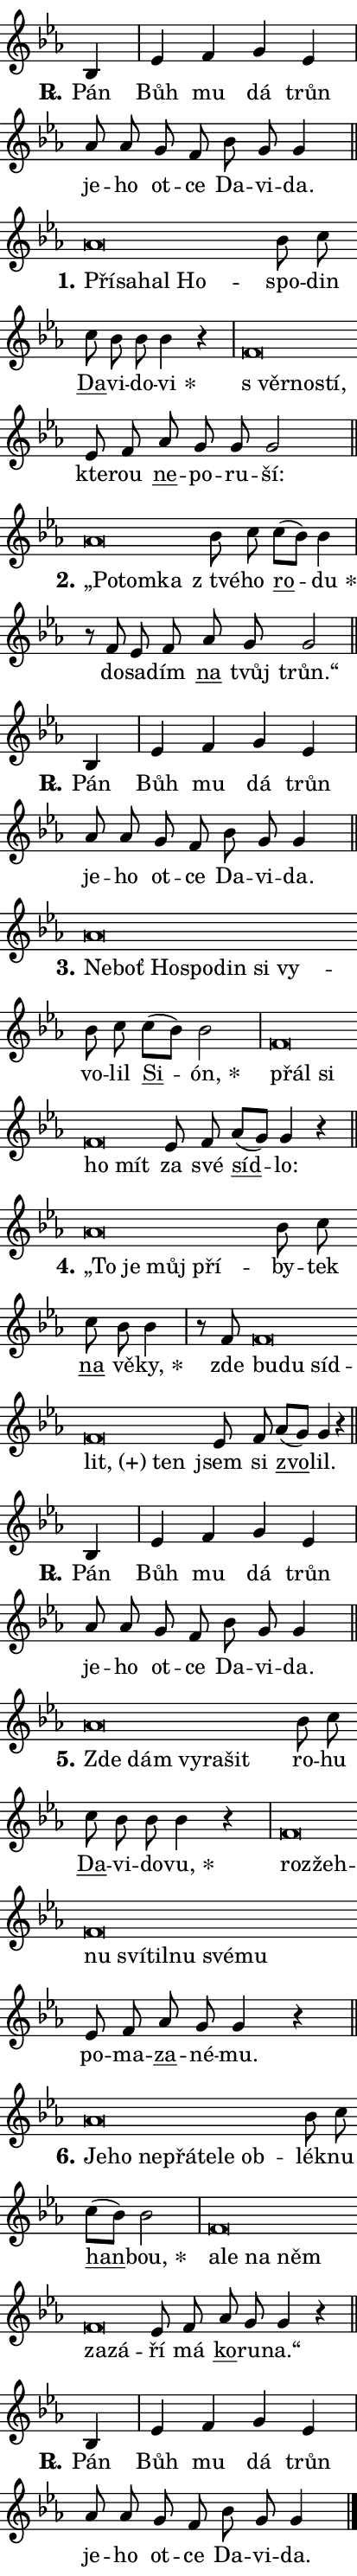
\version "2.22.1"
\header { tagline = "" }
\paper {
  indent = 0\cm
  top-margin = 0\cm
  right-margin = 0\cm
  bottom-margin = 0\cm
  left-margin = 0\cm
  paper-width = 7\cm
  page-breaking = #ly:one-page-breaking
  system-system-spacing.basic-distance = #11
  score-system-spacing.basic-distance = #11
  ragged-last = ##f
}


%% Author: Thomas Morley
%% https://lists.gnu.org/archive/html/lilypond-user/2020-05/msg00002.html
#(define (line-position grob)
"Returns position of @var[grob} in current system:
   @code{'start}, if at first time-step
   @code{'end}, if at last time-step
   @code{'middle} otherwise
"
  (let* ((col (ly:item-get-column grob))
         (ln (ly:grob-object col 'left-neighbor))
         (rn (ly:grob-object col 'right-neighbor))
         (col-to-check-left (if (ly:grob? ln) ln col))
         (col-to-check-right (if (ly:grob? rn) rn col))
         (break-dir-left
           (and
             (ly:grob-property col-to-check-left 'non-musical #f)
             (ly:item-break-dir col-to-check-left)))
         (break-dir-right
           (and
             (ly:grob-property col-to-check-right 'non-musical #f)
             (ly:item-break-dir col-to-check-right))))
        (cond ((eqv? 1 break-dir-left) 'start)
              ((eqv? -1 break-dir-right) 'end)
              (else 'middle))))

#(define (tranparent-at-line-position vctor)
  (lambda (grob)
  "Relying on @code{line-position} select the relevant enry from @var{vctor}.
Used to determine transparency,"
    (case (line-position grob)
      ((end) (not (vector-ref vctor 0)))
      ((middle) (not (vector-ref vctor 1)))
      ((start) (not (vector-ref vctor 2))))))

noteHeadBreakVisibility =
#(define-music-function (break-visibility)(vector?)
"Makes @code{NoteHead}s transparent relying on @var{break-visibility}"
#{
  \override NoteHead.transparent =
    #(tranparent-at-line-position break-visibility)
#})

#(define delete-ledgers-for-transparent-note-heads
  (lambda (grob)
    "Reads whether a @code{NoteHead} is transparent.
If so this @code{NoteHead} is removed from @code{'note-heads} from
@var{grob}, which is supposed to be @code{LedgerLineSpanner}.
As a result ledgers are not printed for this @code{NoteHead}"
    (let* ((nhds-array (ly:grob-object grob 'note-heads))
           (nhds-list
             (if (ly:grob-array? nhds-array)
                 (ly:grob-array->list nhds-array)
                 '()))
           ;; Relies on the transparent-property being done before
           ;; Staff.LedgerLineSpanner.after-line-breaking is executed.
           ;; This is fragile ...
           (to-keep
             (remove
               (lambda (nhd)
                 (ly:grob-property nhd 'transparent #f))
               nhds-list)))
      ;; TODO find a better method to iterate over grob-arrays, similiar
      ;; to filter/remove etc for lists
      ;; For now rebuilt from scratch
      (set! (ly:grob-object grob 'note-heads)  '())
      (for-each
        (lambda (nhd)
          (ly:pointer-group-interface::add-grob grob 'note-heads nhd))
        to-keep))))

hideNotes = {
  \noteHeadBreakVisibility #begin-of-line-visible
}
unHideNotes = {
  \noteHeadBreakVisibility #all-visible
}

% work-around for resetting accidentals
% https://lilypond.org/doc/v2.23/Documentation/notation/displaying-rhythms#unmetered-music
cadenzaMeasure = {
  \cadenzaOff
  \partial 1024 s1024
  \cadenzaOn
}

#(define-markup-command (accent layout props text) (markup?)
  "Underline accented syllable"
  (interpret-markup layout props
    #{\markup \override #'(offset . 4.3) \underline { #text }#}))

responsum = \markup \concat {
  "R" \hspace #-1.05 \path #0.1 #'((moveto 0 0.07) (lineto 0.9 0.8)) \hspace #0.05 "."
}

\layout {
    \context {
        \Staff
        \remove "Time_signature_engraver"
        \override LedgerLineSpanner.after-line-breaking = #delete-ledgers-for-transparent-note-heads
    }
    \context {
        \Voice {
            \override NoteHead.output-attributes = #'((class . "notehead"))
            \override Hairpin.height = #0.55
        }
    }
    \context {
        \Lyrics {
            \override StanzaNumber.output-attributes = #'((class . "stanzanumber"))
            \override LyricSpace.minimum-distance = #0.9
            \override LyricText.font-name = #"TeX Gyre Schola"
            \override LyricText.font-size = 1
            \override StanzaNumber.font-name = #"TeX Gyre Schola Bold"
            \override StanzaNumber.font-size = 1
        }
    }
}

% magnetic-lyrics.ily
%
%   written by
%     Jean Abou Samra <jean@abou-samra.fr>
%     Werner Lemberg <wl@gnu.org>
%
%   adapted by
%     Jiri Hon <jiri.hon@gmail.com>
%
% Version 2022-Apr-15

% https://www.mail-archive.com/lilypond-user@gnu.org/msg149350.html

#(define (Left_hyphen_pointer_engraver context)
   "Collect syllable-hyphen-syllable occurrences in lyrics and store
them in properties.  This engraver only looks to the left.  For
example, if the lyrics input is @code{foo -- bar}, it does the
following.

@itemize @bullet
@item
Set the @code{text} property of the @code{LyricHyphen} grob between
@q{foo} and @q{bar} to @code{foo}.

@item
Set the @code{left-hyphen} property of the @code{LyricText} grob with
text @q{foo} to the @code{LyricHyphen} grob between @q{foo} and
@q{bar}.
@end itemize

Use this auxiliary engraver in combination with the
@code{lyric-@/text::@/apply-@/magnetic-@/offset!} hook."
   (let ((hyphen #f)
         (text #f))
     (make-engraver
      (acknowledgers
       ((lyric-syllable-interface engraver grob source-engraver)
        (set! text grob)))
      (end-acknowledgers
       ((lyric-hyphen-interface engraver grob source-engraver)
        ;(when (not (grob::has-interface grob 'lyric-space-interface))
          (set! hyphen grob)));)
      ((stop-translation-timestep engraver)
       (when (and text hyphen)
         (ly:grob-set-object! text 'left-hyphen hyphen))
       (set! text #f)
       (set! hyphen #f)))))

#(define (lyric-text::apply-magnetic-offset! grob)
   "If the space between two syllables is less than the value in
property @code{LyricText@/.details@/.squash-threshold}, move the right
syllable to the left so that it gets concatenated with the left
syllable.

Use this function as a hook for
@code{LyricText@/.after-@/line-@/breaking} if the
@code{Left_@/hyphen_@/pointer_@/engraver} is active."
   (let ((hyphen (ly:grob-object grob 'left-hyphen #f)))
     (when hyphen
       (let ((left-text (ly:spanner-bound hyphen LEFT)))
         (when (grob::has-interface left-text 'lyric-syllable-interface)
           (let* ((common (ly:grob-common-refpoint grob left-text X))
                  (this-x-ext (ly:grob-extent grob common X))
                  (left-x-ext
                   (begin
                     ;; Trigger magnetism for left-text.
                     (ly:grob-property left-text 'after-line-breaking)
                     (ly:grob-extent left-text common X)))
                  ;; `delta` is the gap width between two syllables.
                  (delta (- (interval-start this-x-ext)
                            (interval-end left-x-ext)))
                  (details (ly:grob-property grob 'details))
                  (threshold (assoc-get 'squash-threshold details 0.2)))
             (when (< delta threshold)
               (let* (;; We have to manipulate the input text so that
                      ;; ligatures crossing syllable boundaries are not
                      ;; disabled.  For languages based on the Latin
                      ;; script this is essentially a beautification.
                      ;; However, for non-Western scripts it can be a
                      ;; necessity.
                      (lt (ly:grob-property left-text 'text))
                      (rt (ly:grob-property grob 'text))
                      (is-space (grob::has-interface hyphen 'lyric-space-interface))
                      (space (if is-space " " ""))
                      (space-markup (grob-interpret-markup grob " "))
                      (space-size (interval-length (ly:stencil-extent space-markup X)))
                      (extra-delta (if is-space space-size 0))
                      ;; Append new syllable.
                      (ltrt-space (if (and (string? lt) (string? rt))
                                (string-append lt space rt)
                                (make-concat-markup (list lt space rt))))
                      ;; Right-align `ltrt` to the right side.
                      (ltrt-space-markup (grob-interpret-markup
                               grob
                               (make-translate-markup
                                (cons (interval-length this-x-ext) 0)
                                (make-right-align-markup ltrt-space)))))
                 (begin
                   ;; Don't print `left-text`.
                   (ly:grob-set-property! left-text 'stencil #f)
                   ;; Set text and stencil (which holds all collected
                   ;; syllables so far) and shift it to the left.
                   (ly:grob-set-property! grob 'text ltrt-space)
                   (ly:grob-set-property! grob 'stencil ltrt-space-markup)
                   (ly:grob-translate-axis! grob (- (- delta extra-delta)) X))))))))))


#(define (lyric-hyphen::displace-bounds-first grob)
   ;; Make very sure this callback isn't triggered too early.
   (let ((left (ly:spanner-bound grob LEFT))
         (right (ly:spanner-bound grob RIGHT)))
     (ly:grob-property left 'after-line-breaking)
     (ly:grob-property right 'after-line-breaking)
     (ly:lyric-hyphen::print grob)))

squashThreshold = #0.4

\layout {
  \context {
    \Lyrics
    \consists #Left_hyphen_pointer_engraver
    \override LyricText.after-line-breaking =
      #lyric-text::apply-magnetic-offset!
    \override LyricHyphen.stencil = #lyric-hyphen::displace-bounds-first
    \override LyricText.details.squash-threshold = \squashThreshold
    \override LyricHyphen.minimum-distance = 0
    \override LyricHyphen.minimum-length = \squashThreshold
  }
}

squash = \override LyricText.details.squash-threshold = 9999
unSquash = \override LyricText.details.squash-threshold = \squashThreshold

left = \override LyricText.self-alignment-X = #LEFT
unLeft = \revert LyricText.self-alignment-X

starOffset = #(lambda (grob) 
                (let ((x_offset (ly:self-alignment-interface::aligned-on-x-parent grob)))
                  (if (= x_offset 0) 0 (+ x_offset 1.2))))

star = #(define-music-function (syllable)(string?)
"Append star separator at the end of a syllable"
#{
  \once \override LyricText.X-offset = #starOffset
  \lyricmode { \markup {
    #syllable
    \override #'((font-name . "TeX Gyre Schola Bold")) \hspace #0.2 \lower #0.65 \larger "*"
  } }
#})

starAccent = #(define-music-function (syllable)(string?)
"Append star separator at the end of a syllable and make accent"
#{
  \once \override LyricText.X-offset = #starOffset
  \lyricmode { \markup {
    \accent #syllable
    \override #'((font-name . "TeX Gyre Schola Bold")) \hspace #0.2 \lower #0.65 \larger "*"
  } }
#})

breath = #(define-music-function (syllable)(string?)
"Append breathing indicator at the end of a syllable"
#{
  \lyricmode { \markup { #syllable "+" } }
#})

optionalBreath = #(define-music-function (syllable)(string?)
"Append optional breathing indicator at the end of a syllable"
#{
  \lyricmode { \markup { #syllable "(+)" } }
#})


\score {
    <<
        \new Voice = "melody" { \cadenzaOn \key es \major \relative { bes4 \cadenzaMeasure \bar "|" es f g es \cadenzaMeasure \bar "|" as8 as g f bes g g4 \cadenzaMeasure \bar "||" \break }
\relative { as'\breve*1/16 \hideNotes \breve*1/16 \bar "" \breve*1/16 \breve*1/16 \bar "" \unHideNotes bes8 c \bar "" c bes bes bes4 r \cadenzaMeasure \bar "|" f\breve*1/16 \hideNotes \breve*1/16 \breve*1/16 \bar "" \unHideNotes es8 f \bar "" as g g g2 \cadenzaMeasure \bar "||" \break }
\relative { as'\breve*1/16 \hideNotes \breve*1/16 \breve*1/16 \bar "" \unHideNotes bes8 c \bar "" c[( bes)] bes4 \cadenzaMeasure \bar "|" r8 f es8 f \bar "" as g g2 \cadenzaMeasure \bar "||" \break }
\relative { bes4 \cadenzaMeasure \bar "|" es f g es \cadenzaMeasure \bar "|" as8 as g f bes g g4 \cadenzaMeasure \bar "||" \break }
\relative { as'\breve*1/16 \hideNotes \breve*1/16 \bar "" \breve*1/16 \bar "" \breve*1/16 \bar "" \breve*1/16 \bar "" \breve*1/16 \breve*1/16 \bar "" \unHideNotes bes8 c \bar "" c[( bes)] bes2 \cadenzaMeasure \bar "|" f\breve*1/16 \hideNotes \breve*1/16 \bar "" \breve*1/16 \breve*1/16 \bar "" \unHideNotes es8 f \bar "" as[( g)] g4 r \cadenzaMeasure \bar "||" \break }
\relative { as'\breve*1/16 \hideNotes \breve*1/16 \bar "" \breve*1/16 \breve*1/16 \bar "" \unHideNotes bes8 c \bar "" c bes bes4 \cadenzaMeasure \bar "|" r8 f8 f\breve*1/16 \hideNotes \breve*1/16 \bar "" \breve*1/16 \bar "" \breve*1/16 \breve*1/16 \bar "" \unHideNotes es8 f \bar "" as[( g)] g4 r \cadenzaMeasure \bar "||" \break }
\relative { bes4 \cadenzaMeasure \bar "|" es f g es \cadenzaMeasure \bar "|" as8 as g f bes g g4 \cadenzaMeasure \bar "||" \break }
\relative { as'\breve*1/16 \hideNotes \breve*1/16 \bar "" \breve*1/16 \bar "" \breve*1/16 \breve*1/16 \bar "" \unHideNotes bes8 c \bar "" c bes bes bes4 r \cadenzaMeasure \bar "|" f\breve*1/16 \hideNotes \breve*1/16 \bar "" \breve*1/16 \bar "" \breve*1/16 \bar "" \breve*1/16 \bar "" \breve*1/16 \bar "" \breve*1/16 \breve*1/16 \bar "" \unHideNotes es8 f \bar "" as g g4 r \cadenzaMeasure \bar "||" \break }
\relative { as'\breve*1/16 \hideNotes \breve*1/16 \bar "" \breve*1/16 \bar "" \breve*1/16 \bar "" \breve*1/16 \bar "" \breve*1/16 \breve*1/16 \bar "" \unHideNotes bes8 c \bar "" c[( bes)] bes2 \cadenzaMeasure \bar "|" f\breve*1/16 \hideNotes \breve*1/16 \bar "" \breve*1/16 \bar "" \breve*1/16 \bar "" \breve*1/16 \breve*1/16 \bar "" \unHideNotes es8 f \bar "" as g g4 r \cadenzaMeasure \bar "||" \break }
\relative { bes4 \cadenzaMeasure \bar "|" es f g es \cadenzaMeasure \bar "|" as8 as g f bes g g4 \cadenzaMeasure \bar "||" \break } \bar "|." }
        \new Lyrics \lyricsto "melody" { \lyricmode { \set stanza = \responsum
Pán Bůh mu dá trůn je -- ho ot -- ce Da -- vi -- da.
\set stanza = "1."
\left Pří -- \squash sa -- hal Ho -- \unLeft \unSquash spo -- din \markup \accent Da -- vi -- do -- \star vi \left "s věr" -- \squash no -- stí, \unLeft \unSquash kte -- rou \markup \accent ne -- po -- ru -- ší:
\set stanza = "2."
\left „Po -- \squash tom -- ka \unLeft \unSquash "z tvé" -- ho \markup \accent ro -- \star du do -- sa -- dím \markup \accent na tvůj trůn.“
\set stanza = \responsum
Pán Bůh mu dá trůn je -- ho ot -- ce Da -- vi -- da.
\set stanza = "3."
\left Ne -- \squash boť Ho -- spo -- din si vy -- \unLeft \unSquash vo -- lil \markup \accent Si -- \star ón, \left přál \squash si ho mít \unLeft \unSquash za své \markup \accent síd -- lo:
\set stanza = "4."
\left „To \squash je můj pří -- \unLeft \unSquash by -- tek \markup \accent na vě -- \star ky, zde \left bu -- \squash du síd -- \optionalBreath lit, ten \unLeft \unSquash jsem si \markup \accent zvo -- lil.
\set stanza = \responsum
Pán Bůh mu dá trůn je -- ho ot -- ce Da -- vi -- da.
\set stanza = "5."
\left Zde \squash dám vy -- ra -- šit \unLeft \unSquash ro -- hu \markup \accent Da -- vi -- do -- \star vu, \left roz -- \squash žeh -- nu sví -- til -- nu své -- mu \unLeft \unSquash po -- ma -- \markup \accent za -- né -- mu.
\set stanza = "6."
\left Je -- \squash ho ne -- přá -- te -- le ob -- \unLeft \unSquash lék -- nu \markup \accent han -- \star bou, \left a -- \squash le na něm za -- zá -- \unLeft \unSquash ří má \markup \accent ko -- ru -- na.“
\set stanza = \responsum
Pán Bůh mu dá trůn je -- ho ot -- ce Da -- vi -- da. } }
    >>
    \layout {}
}
